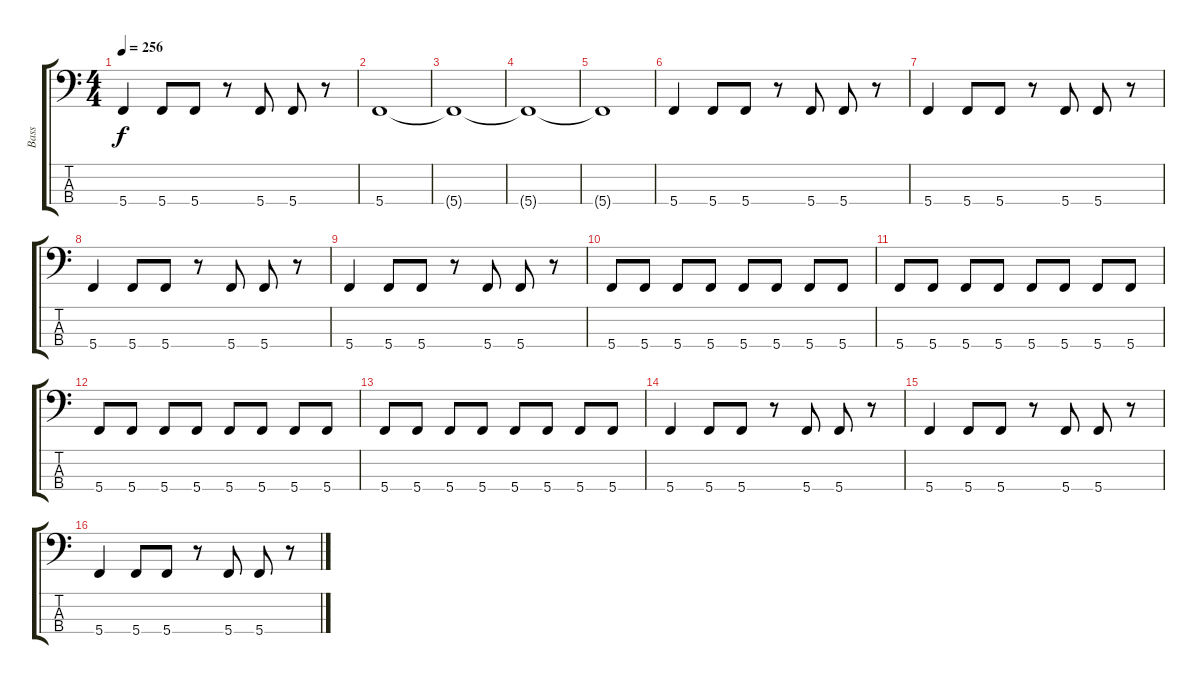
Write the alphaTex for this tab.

\track ("Bass" "Bass") {instrument electricbassfinger}
\staff {score tabs}
\tuning (F2 C2 G1 C1) {hide}
\ts (4 4)
\tempo 256
\clef f4
\ks c
5.4.4{dy f} 5.4.8 5.4.8 r.8 5.4.8 5.4.8 r.8 |
5.4.1 |
5.4{t}.1 |
5.4{t}.1 |
5.4{t}.1 |
5.4.4 5.4.8 5.4.8 r.8 5.4.8 5.4.8 r.8 |
5.4.4 5.4.8 5.4.8 r.8 5.4.8 5.4.8 r.8 |
5.4.4 5.4.8 5.4.8 r.8 5.4.8 5.4.8 r.8 |
5.4.4 5.4.8 5.4.8 r.8 5.4.8 5.4.8 r.8 |
5.4.8 5.4.8 5.4.8 5.4.8 5.4.8 5.4.8 5.4.8 5.4.8 |
5.4.8 5.4.8 5.4.8 5.4.8 5.4.8 5.4.8 5.4.8 5.4.8 |
5.4.8 5.4.8 5.4.8 5.4.8 5.4.8 5.4.8 5.4.8 5.4.8 |
5.4.8 5.4.8 5.4.8 5.4.8 5.4.8 5.4.8 5.4.8 5.4.8 |
5.4.4 5.4.8 5.4.8 r.8 5.4.8 5.4.8 r.8 |
5.4.4 5.4.8 5.4.8 r.8 5.4.8 5.4.8 r.8 |
5.4.4 5.4.8 5.4.8 r.8 5.4.8 5.4.8 r.8
